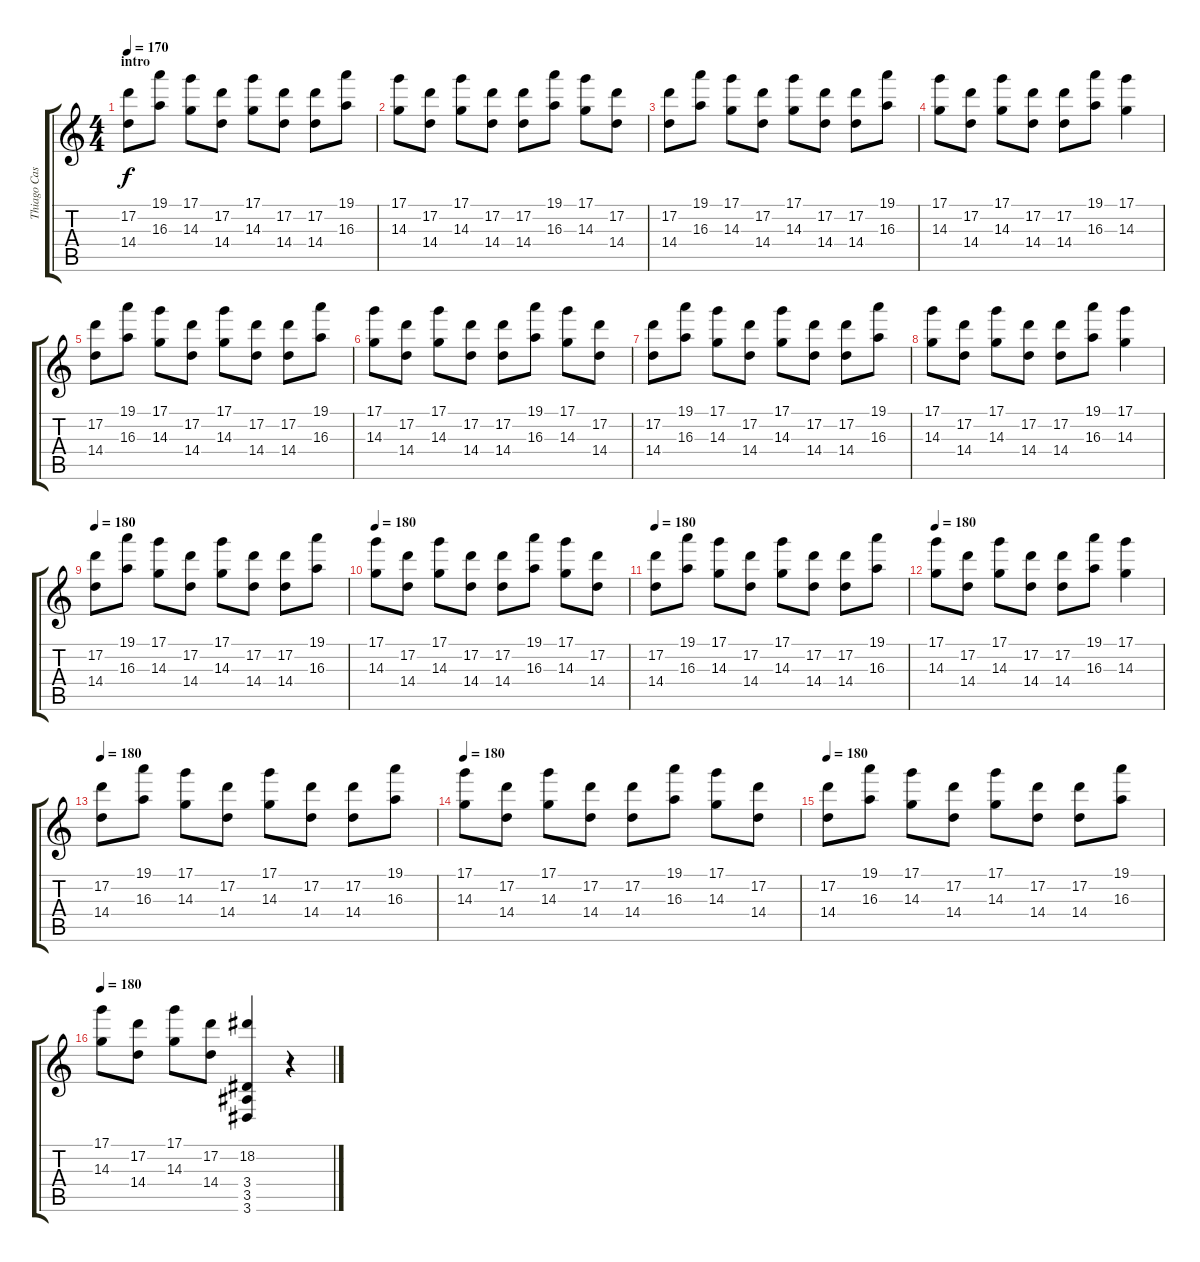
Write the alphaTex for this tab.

\track ("Thiago Castro" "Thiago Cas") {instrument distortionguitar}
\staff {score tabs}
\tuning (D4 A3 F3 C3 G2 C2) {hide}
\ts (4 4)
\section ("" "intro")
\tempo 170
\clef g2
\ks c
(17.2 14.4).8{dy f instrument distortionguitar} (19.1 16.3).8 (17.1 14.3).8 (17.2 14.4).8 (17.1 14.3).8 (17.2 14.4).8 (17.2 14.4).8 (19.1 16.3).8 |
(17.1 14.3).8 (17.2 14.4).8 (17.1 14.3).8 (17.2 14.4).8 (17.2 14.4).8 (19.1 16.3).8 (17.1 14.3).8 (17.2 14.4).8 |
(17.2 14.4).8 (19.1 16.3).8 (17.1 14.3).8 (17.2 14.4).8 (17.1 14.3).8 (17.2 14.4).8 (17.2 14.4).8 (19.1 16.3).8 |
(17.1 14.3).8 (17.2 14.4).8 (17.1 14.3).8 (17.2 14.4).8 (17.2 14.4).8 (19.1 16.3).8 (17.1 14.3).4 |
(17.2 14.4).8 (19.1 16.3).8 (17.1 14.3).8 (17.2 14.4).8 (17.1 14.3).8 (17.2 14.4).8 (17.2 14.4).8 (19.1 16.3).8 |
(17.1 14.3).8 (17.2 14.4).8 (17.1 14.3).8 (17.2 14.4).8 (17.2 14.4).8 (19.1 16.3).8 (17.1 14.3).8 (17.2 14.4).8 |
(17.2 14.4).8 (19.1 16.3).8 (17.1 14.3).8 (17.2 14.4).8 (17.1 14.3).8 (17.2 14.4).8 (17.2 14.4).8 (19.1 16.3).8 |
(17.1 14.3).8 (17.2 14.4).8 (17.1 14.3).8 (17.2 14.4).8 (17.2 14.4).8 (19.1 16.3).8 (17.1 14.3).4 |
\tempo 180
(17.2 14.4).8 (19.1 16.3).8 (17.1 14.3).8 (17.2 14.4).8 (17.1 14.3).8 (17.2 14.4).8 (17.2 14.4).8 (19.1 16.3).8 |
\tempo 180
(17.1 14.3).8 (17.2 14.4).8 (17.1 14.3).8 (17.2 14.4).8 (17.2 14.4).8 (19.1 16.3).8 (17.1 14.3).8 (17.2 14.4).8 |
\tempo 180
(17.2 14.4).8 (19.1 16.3).8 (17.1 14.3).8 (17.2 14.4).8 (17.1 14.3).8 (17.2 14.4).8 (17.2 14.4).8 (19.1 16.3).8 |
\tempo 180
(17.1 14.3).8 (17.2 14.4).8 (17.1 14.3).8 (17.2 14.4).8 (17.2 14.4).8 (19.1 16.3).8 (17.1 14.3).4 |
\tempo 180
(17.2 14.4).8 (19.1 16.3).8 (17.1 14.3).8 (17.2 14.4).8 (17.1 14.3).8 (17.2 14.4).8 (17.2 14.4).8 (19.1 16.3).8 |
\tempo 180
(17.1 14.3).8 (17.2 14.4).8 (17.1 14.3).8 (17.2 14.4).8 (17.2 14.4).8 (19.1 16.3).8 (17.1 14.3).8 (17.2 14.4).8 |
\tempo 180
(17.2 14.4).8 (19.1 16.3).8 (17.1 14.3).8 (17.2 14.4).8 (17.1 14.3).8 (17.2 14.4).8 (17.2 14.4).8 (19.1 16.3).8 |
\tempo 180
(17.1 14.3).8 (17.2 14.4).8 (17.1 14.3).8 (17.2 14.4).8 (18.2 3.4 3.5 3.6).4 r.4
